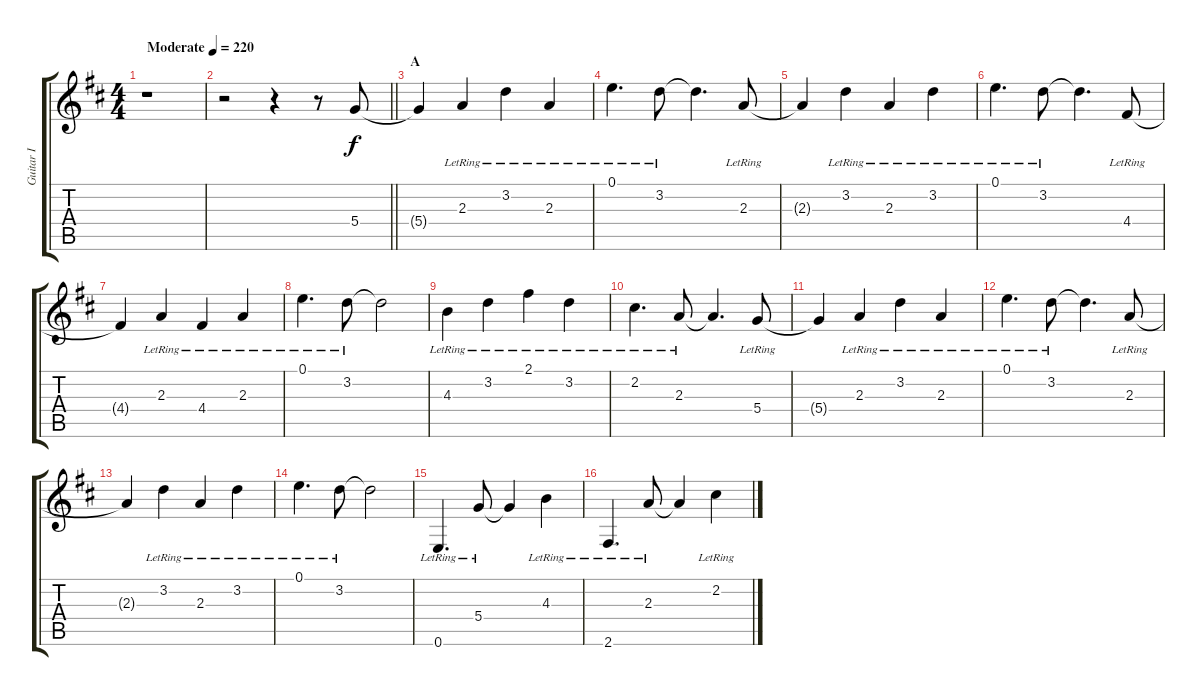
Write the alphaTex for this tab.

\track ("Guitar I" "Guitar I") {instrument electricguitarclean}
\staff {score tabs}
\tuning (E4 B3 G3 D3 A2 E2) {hide}
\ts (4 4)
\tempo (220 "Moderate")
\clef g2
\ks d
r.1{dy f instrument electricguitarclean} |
\barLineRight lightlight
r.2 r.4 r.8 5.4.8 |
\section ("" "A")
5.4{t}.4 2.3{lr}.4 3.2{lr}.4 2.3{lr}.4 |
0.1{lr}.4{d} 3.2{lr}.8 3.2{t}.4{d} 2.3{lr}.8 |
2.3{t}.4 3.2{lr}.4 2.3{lr}.4 3.2{lr}.4 |
0.1{lr}.4{d} 3.2{lr}.8 3.2{t}.4{d} 4.4{lr}.8 |
4.4{t}.4 2.3{lr}.4 4.4{lr}.4 2.3{lr}.4 |
0.1{lr}.4{d} 3.2{lr}.8 3.2{t}.2 |
4.3{lr}.4 3.2{lr}.4 2.1{lr}.4 3.2{lr}.4 |
2.2{lr}.4{d} 2.3{lr}.8 2.3{t}.4{d} 5.4{lr}.8 |
5.4{t}.4 2.3{lr}.4 3.2{lr}.4 2.3{lr}.4 |
0.1{lr}.4{d} 3.2{lr}.8 3.2{t}.4{d} 2.3{lr}.8 |
2.3{t}.4 3.2{lr}.4 2.3{lr}.4 3.2{lr}.4 |
0.1{lr}.4{d} 3.2{lr}.8 3.2{t}.2 |
0.6{lr}.4{d} 5.4{lr}.8 5.4{t}.4 4.3{lr}.4 |
2.6{lr}.4{d} 2.3{lr}.8 2.3{t}.4 2.2{lr}.4
